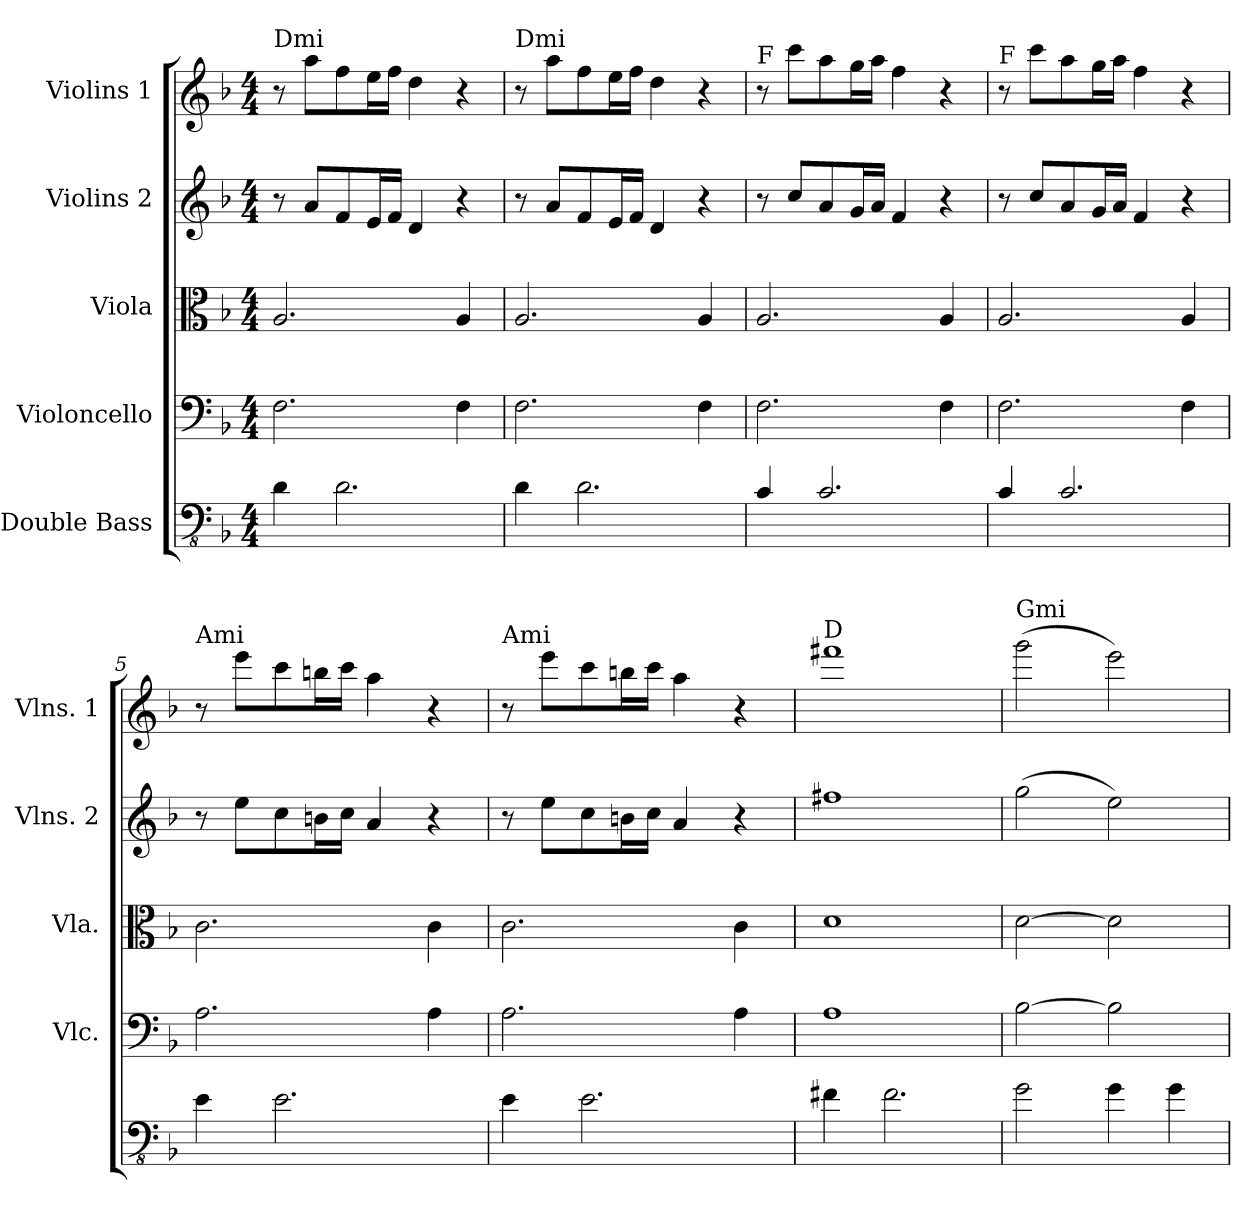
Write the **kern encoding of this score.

**kern	**kern	**kern	**kern	**kern
*part5	*part4	*part3	*part2	*part1
*staff5	*staff4	*staff3	*staff2	*staff1
*I"Double Bass	*I"Violoncello	*I"Viola	*I"Violins 2	*I"Violins 1
*	*I'Vlc.	*I'Vla.	*I'Vlns. 2	*I'Vlns. 1
*clefFv4	*clefF4	*clefC3	*clefG2	*clefG2
*ITrd7c12	*	*	*	*
*k[b-]	*k[b-]	*k[b-]	*k[b-]	*k[b-]
*F:	*F:	*F:	*F:	*F:
*M4/4	*M4/4	*M4/4	*M4/4	*M4/4
=1	=1	=1	=1	=1
!	!	!	!	!LO:TX:a:t=Dmi
4DD\	2.F\	2.A/	8r	8r
.	.	.	8a/L	8aa\L
2.DD\	.	.	8f/	8ff\
.	.	.	16e/L	16ee\L
.	.	.	16f/JJ	16ff\JJ
.	.	.	4d/	4dd\
.	4F\	4A/	4r	4r
=2	=2	=2	=2	=2
!	!	!	!	!LO:TX:a:t=Dmi
4DD\	2.F\	2.A/	8r	8r
.	.	.	8a/L	8aa\L
2.DD\	.	.	8f/	8ff\
.	.	.	16e/L	16ee\L
.	.	.	16f/JJ	16ff\JJ
.	.	.	4d/	4dd\
.	4F\	4A/	4r	4r
=3	=3	=3	=3	=3
!	!	!	!	!LO:TX:a:t=F
4CC/	2.F\	2.A/	8r	8r
.	.	.	8cc/L	8ccc\L
2.CC/	.	.	8a/	8aa\
.	.	.	16g/L	16gg\L
.	.	.	16a/JJ	16aa\JJ
.	.	.	4f/	4ff\
.	4F\	4A/	4r	4r
=4	=4	=4	=4	=4
!	!	!	!	!LO:TX:a:t=F
4CC/	2.F\	2.A/	8r	8r
.	.	.	8cc/L	8ccc\L
2.CC/	.	.	8a/	8aa\
.	.	.	16g/L	16gg\L
.	.	.	16a/JJ	16aa\JJ
.	.	.	4f/	4ff\
.	4F\	4A/	4r	4r
=5	=5	=5	=5	=5
!	!	!	!	!LO:TX:a:t=Ami
4EE\	2.A\	2.c\	8r	8r
.	.	.	8ee\L	8eee\L
2.EE\	.	.	8cc\	8ccc\
.	.	.	16bn\L	16bbn\L
.	.	.	16cc\JJ	16ccc\JJ
.	.	.	4a/	4aa\
.	4A\	4c\	4r	4r
!!LO:LB:g=z
=6	=6	=6	=6	=6
!	!	!	!	!LO:TX:a:t=Ami
4EE\	2.A\	2.c\	8r	8r
.	.	.	8ee\L	8eee\L
2.EE\	.	.	8cc\	8ccc\
.	.	.	16bn\L	16bbn\L
.	.	.	16cc\JJ	16ccc\JJ
.	.	.	4a/	4aa\
.	4A\	4c\	4r	4r
=7	=7	=7	=7	=7
!	!	!	!	!LO:TX:a:t=D
4FF#X\	1A	1d	1ff#X	1fff#X
2.FF#\	.	.	.	.
=8	=8	=8	=8	=8
!	!	!	!	!LO:TX:a:t=Gmi
2GG\	[2B-\	[2d\	(2gg\	(2ggg\
4GG\	2B-\]	2d\]	2ee\)	2eee\)
4GG\	.	.	.	.
=	=	=	=	=
*-	*-	*-	*-	*-
